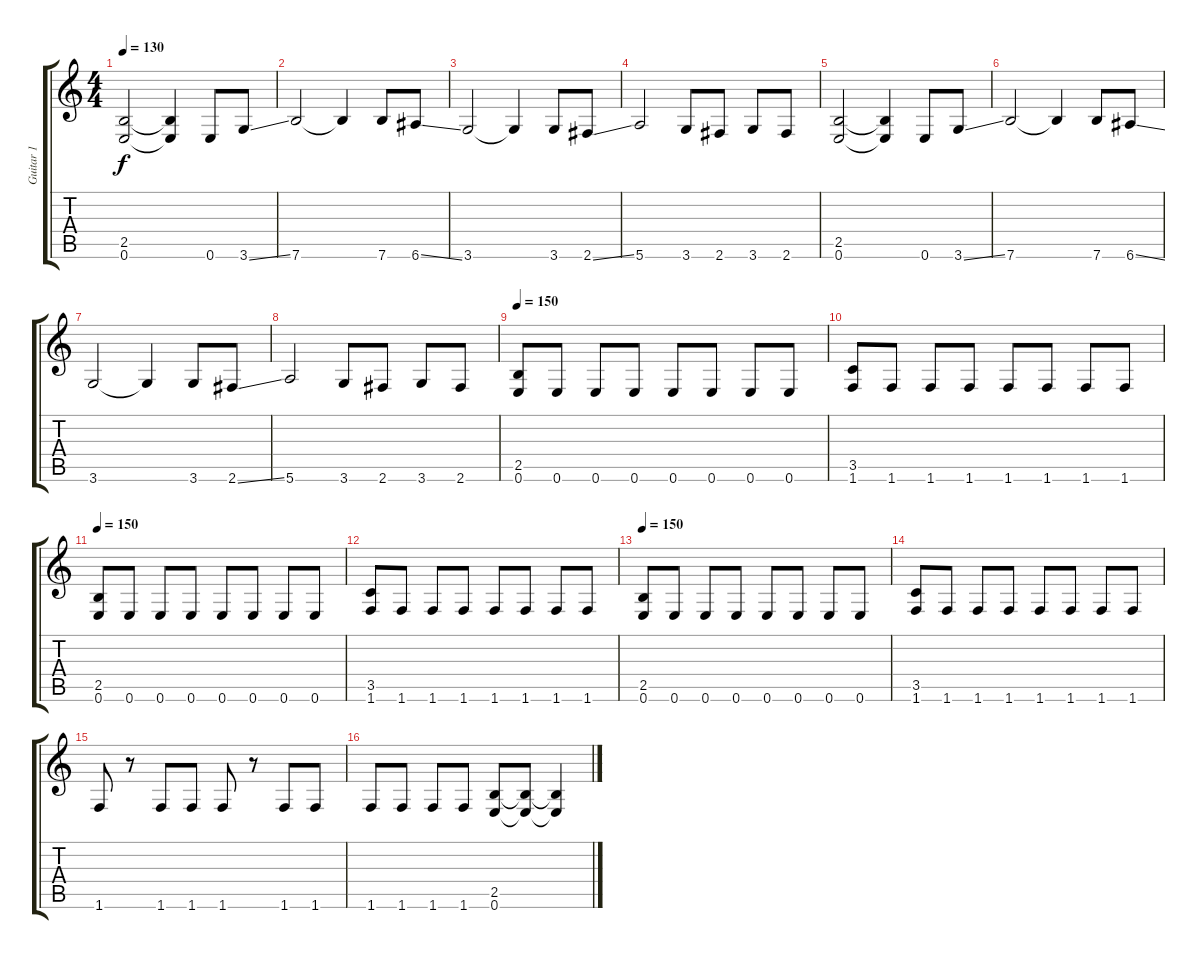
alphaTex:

\track ("Guitar 1" "Guitar 1") {instrument distortionguitar}
\staff {score tabs}
\tuning (E4 B3 G3 D3 A2 E2) {hide}
\ts (4 4)
\tempo 130
\clef g2
\ks c
(2.5 0.6).2{dy f} (2.5{t} 0.6{t}).4 0.6.8 3.6{ss}.8 |
7.6.2 7.6{t}.4 7.6.8 6.6{ss}.8 |
3.6.2 3.6{t}.4 3.6.8 2.6{ss}.8 |
5.6.2 3.6.8 2.6.8 3.6.8 2.6.8 |
(2.5 0.6).2 (2.5{t} 0.6{t}).4 0.6.8 3.6{ss}.8 |
7.6.2 7.6{t}.4 7.6.8 6.6{ss}.8 |
3.6.2 3.6{t}.4 3.6.8 2.6{ss}.8 |
5.6.2 3.6.8 2.6.8 3.6.8 2.6.8 |
\tempo 150
(2.5 0.6).8 0.6.8 0.6.8 0.6.8 0.6.8 0.6.8 0.6.8 0.6.8 |
(3.5 1.6).8 1.6.8 1.6.8 1.6.8 1.6.8 1.6.8 1.6.8 1.6.8 |
\tempo 150
(2.5 0.6).8 0.6.8 0.6.8 0.6.8 0.6.8 0.6.8 0.6.8 0.6.8 |
(3.5 1.6).8 1.6.8 1.6.8 1.6.8 1.6.8 1.6.8 1.6.8 1.6.8 |
\tempo 150
(2.5 0.6).8 0.6.8 0.6.8 0.6.8 0.6.8 0.6.8 0.6.8 0.6.8 |
(3.5 1.6).8 1.6.8 1.6.8 1.6.8 1.6.8 1.6.8 1.6.8 1.6.8 |
1.6.8 r.8 1.6.8 1.6.8 1.6.8 r.8 1.6.8 1.6.8 |
1.6.8 1.6.8 1.6.8 1.6.8 (2.5 0.6).8 (2.5{t} 0.6{t}).8 (2.5{t} 0.6{t}).4
